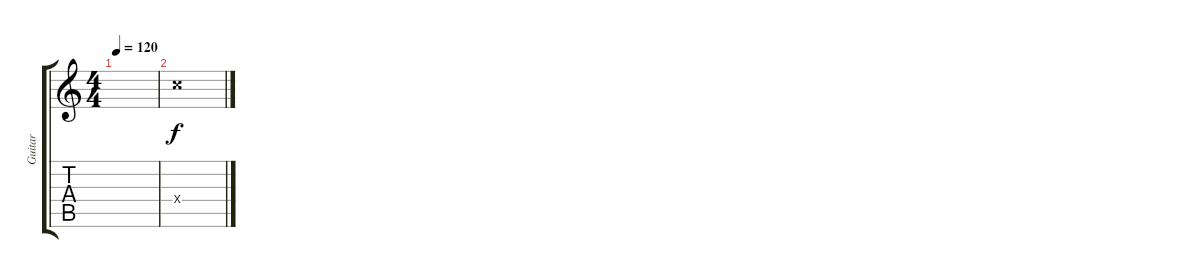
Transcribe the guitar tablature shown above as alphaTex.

\track ("Guitar" "Guitar") {instrument overdrivenguitar}
\staff {score tabs}
\tuning (E4 B3 G3 D3 A2 E2) {hide}
\ts (4 4)
\tempo 120
\clef g2
\ks c
|
10.4{x}.1
